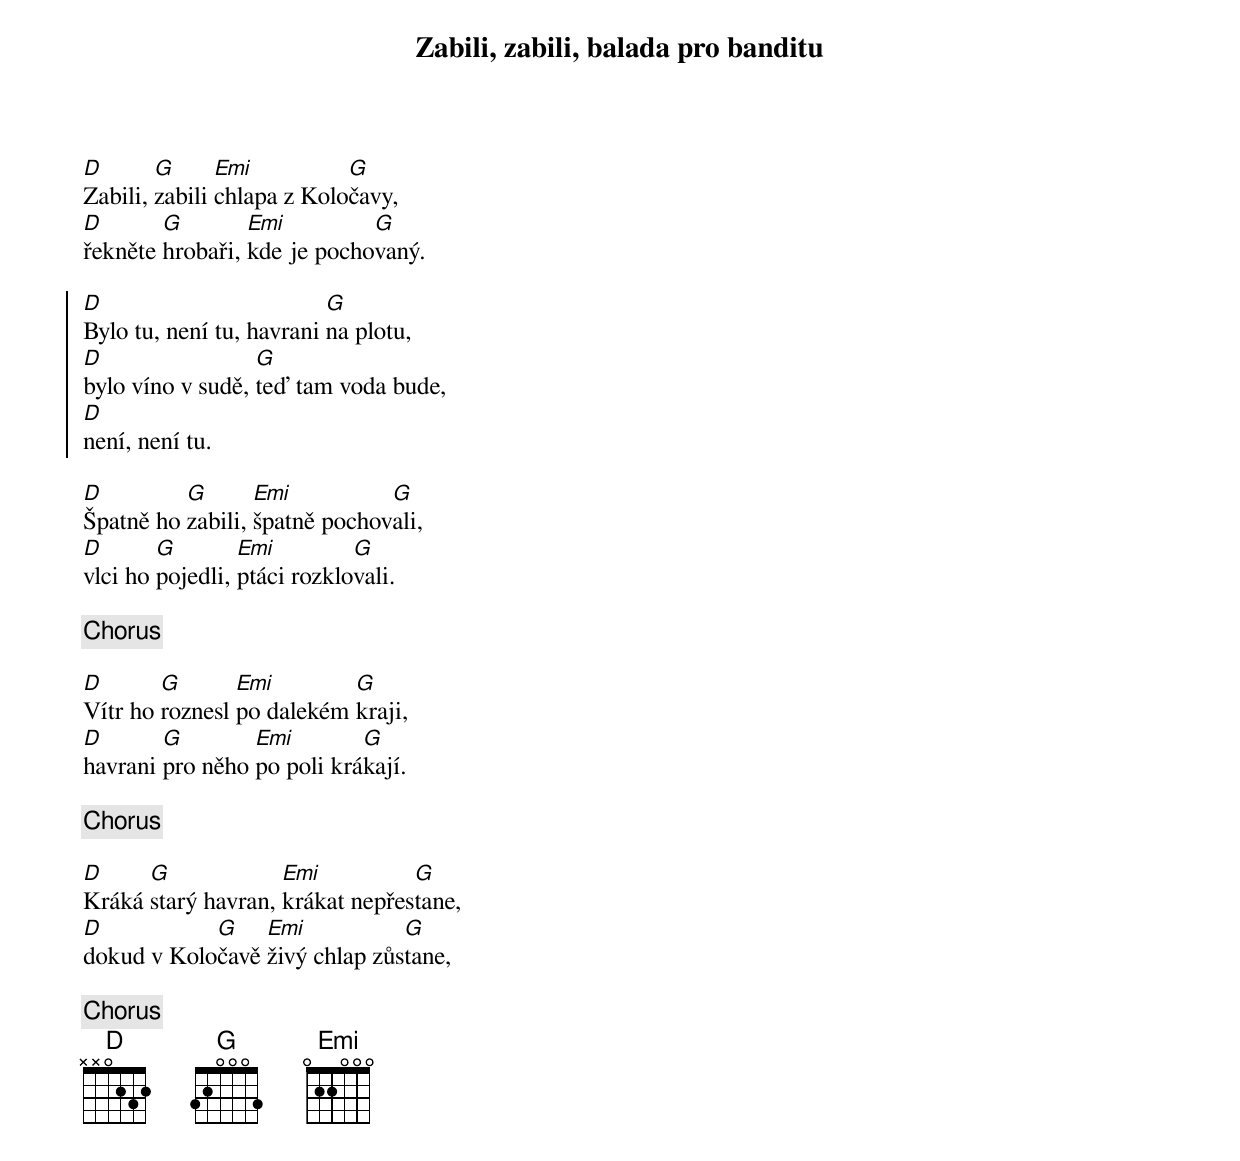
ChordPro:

{title: Zabili, zabili, balada pro banditu}
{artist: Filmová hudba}
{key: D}
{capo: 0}
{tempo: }
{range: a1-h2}
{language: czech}
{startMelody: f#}
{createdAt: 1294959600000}
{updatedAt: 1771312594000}
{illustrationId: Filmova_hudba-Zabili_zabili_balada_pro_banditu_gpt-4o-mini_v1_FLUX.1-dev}
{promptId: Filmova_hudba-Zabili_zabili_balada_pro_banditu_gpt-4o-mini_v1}

{start_of_verse}
[D]Zabili, [G]zabili [Emi]chlapa z Kolo[G]čavy,
[D]řekněte [G]hrobaři, [Emi]kde je pocho[G]vaný.
{end_of_verse}

{start_of_chorus}
[D]Bylo tu, není tu, havrani [G]na plotu,
[D]bylo víno v sudě, [G]teď tam voda bude,
[D]není, není tu.
{end_of_chorus}

{start_of_verse}
[D]Špatně ho [G]zabili, [Emi]špatně pochov[G]ali,
[D]vlci ho [G]pojedli, [Emi]ptáci rozklo[G]vali.
{end_of_verse}

{chorus}

{start_of_verse}
[D]Vítr ho [G]roznesl [Emi]po dalekém [G]kraji,
[D]havrani [G]pro něho [Emi]po poli krá[G]kají.
{end_of_verse}

{chorus}

{start_of_verse}
[D]Kráká [G]starý havran, [Emi]krákat nepřes[G]tane,
[D]dokud v Kolo[G]čavě [Emi]živý chlap zůs[G]tane,
{end_of_verse}

{chorus}
